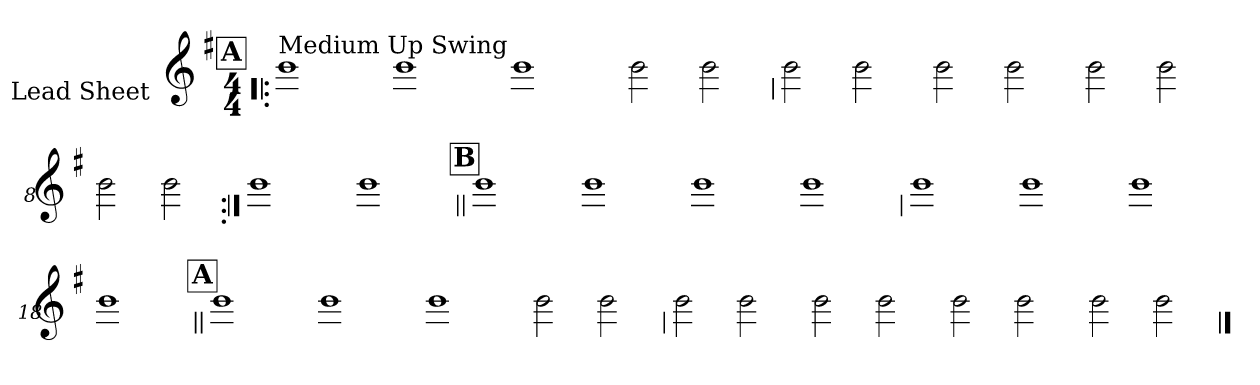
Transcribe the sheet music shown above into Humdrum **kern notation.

**kern
*part1
*staff1
*I"Lead Sheet
*stria0
*clefG2
*k[f#]
*G:
*M4/4
!!LO:REH:place=s1:a:t=A
=1!|:
!LO:TX:a:t=Medium Up Swing
1b
=2-
1b
=3-
1b
=4-
2b
2b
!!LO:LB:g=z
=5
2b
2b
=6-
2b
2b
=7-
2b
2b
=8-
2b
2b
!!LO:LB:g=z
=9:|!
1b
=10-
1b
!!LO:LB:g=z
!!LO:REH:place=s1:a:t=B
=11||
1b
=12-
1b
=13-
1b
=14-
1b
!!LO:LB:g=z
=15
1b
=16-
1b
=17-
1b
=18-
1b
!!LO:LB:g=z
!!LO:REH:place=s1:a:t=A
=19||
1b
=20-
1b
=21-
1b
=22-
2b
2b
!!LO:LB:g=z
=23
2b
2b
=24-
2b
2b
=25-
2b
2b
=26-
2b
2b
==
*-
